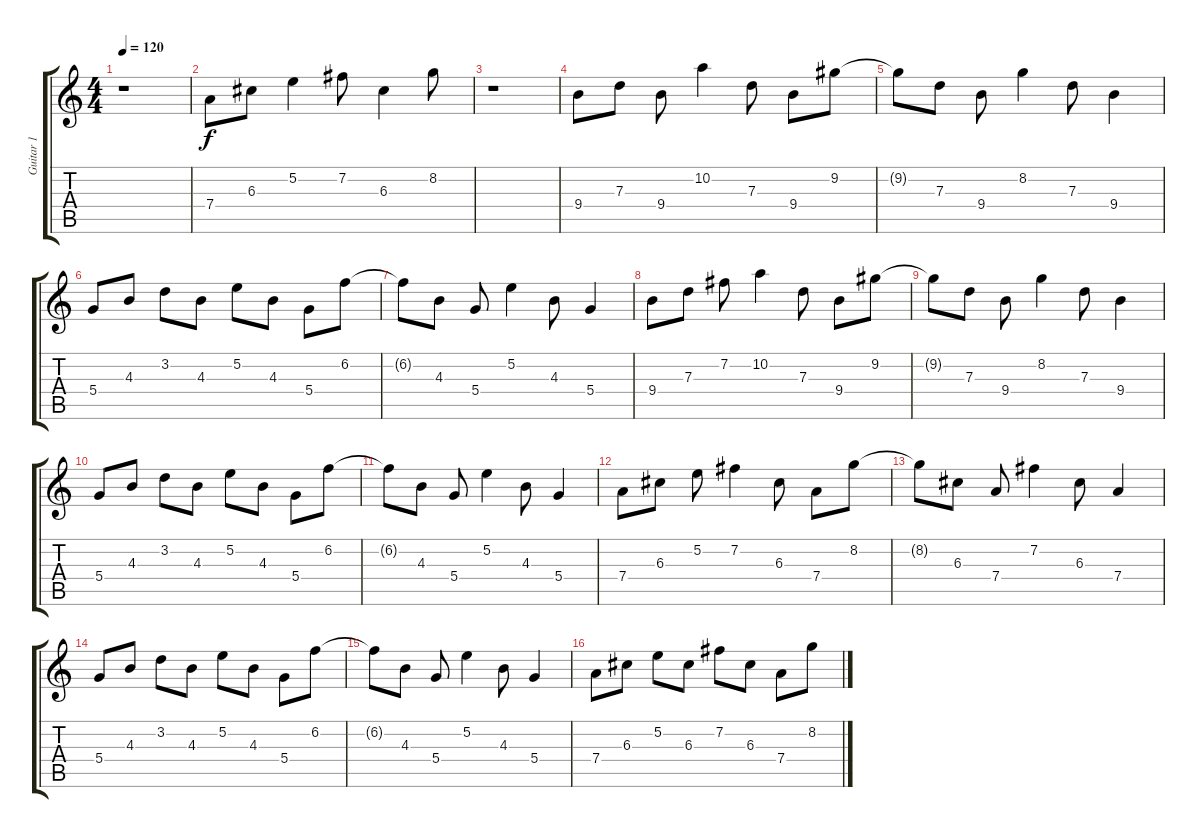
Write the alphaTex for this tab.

\track ("Guitar 1" "Guitar 1") {instrument acousticguitarsteel}
\staff {score tabs}
\tuning (E4 B3 G3 D3 A2 E2) {hide}
\ts (4 4)
\tempo 120
\clef g2
\ks c
r.1{dy f} |
7.4.8 6.3.8 5.2.4 7.2.8 6.3.4 8.2.8 |
r.1 |
9.4.8 7.3.8 9.4.8 10.2.4 7.3.8 9.4.8 9.2.8 |
9.2{t}.8 7.3.8 9.4.8 8.2.4 7.3.8 9.4.4 |
5.4.8 4.3.8 3.2.8 4.3.8 5.2.8 4.3.8 5.4.8 6.2.8 |
6.2{t}.8 4.3.8 5.4.8 5.2.4 4.3.8 5.4.4 |
9.4.8 7.3.8 7.2.8 10.2.4 7.3.8 9.4.8 9.2.8 |
9.2{t}.8 7.3.8 9.4.8 8.2.4 7.3.8 9.4.4 |
5.4.8 4.3.8 3.2.8 4.3.8 5.2.8 4.3.8 5.4.8 6.2.8 |
6.2{t}.8 4.3.8 5.4.8 5.2.4 4.3.8 5.4.4 |
7.4.8 6.3.8 5.2.8 7.2.4 6.3.8 7.4.8 8.2.8 |
8.2{t}.8 6.3.8 7.4.8 7.2.4 6.3.8 7.4.4 |
5.4.8 4.3.8 3.2.8 4.3.8 5.2.8 4.3.8 5.4.8 6.2.8 |
6.2{t}.8 4.3.8 5.4.8 5.2.4 4.3.8 5.4.4 |
7.4.8 6.3.8 5.2.8 6.3.8 7.2.8 6.3.8 7.4.8 8.2.8
